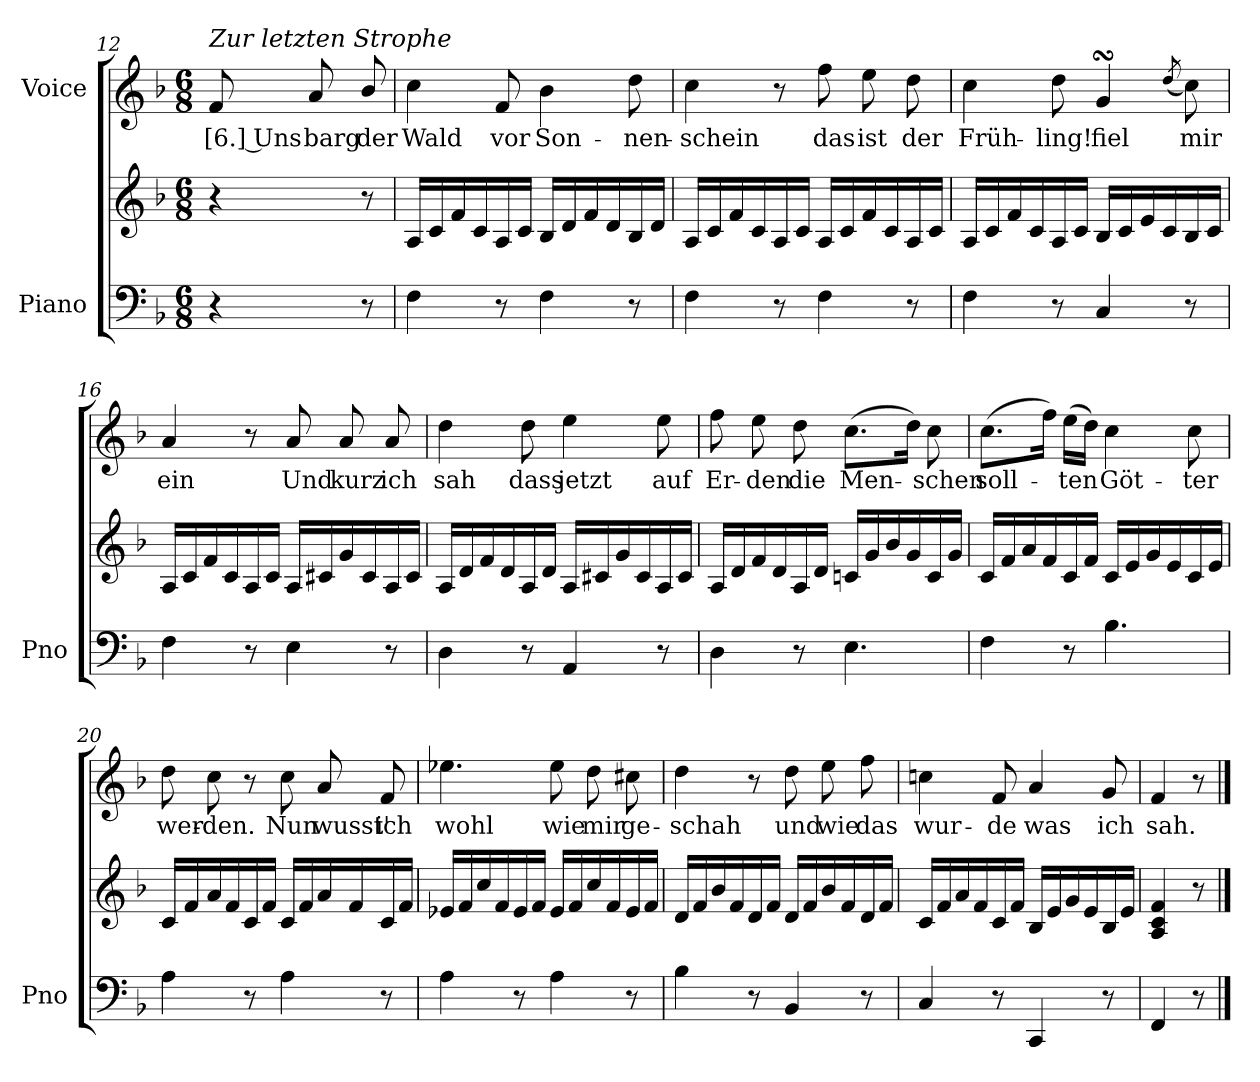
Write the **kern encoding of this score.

**kern	**kern	**kern	**text
*part2	*part2	*part1	*part1
*staff3	*staff2	*staff1	*staff1
*I"Piano	*	*I"Voice	*
*I'Pno	*	*	*
!!LO:PB:g=z
*clefF4	*clefG2	*clefG2	*
*k[b-]	*k[b-]	*k[b-]	*
*M6/8	*M6/8	*M6/8	*
=12X2	=12X2	=12X2	=12X2
!	!	!LO:TX:a:i:t=Zur letzten Strophe	!
!	!	!	!LO:LY:b
4r	4r	8f/	[6.] Uns
!	!	!	!LO:LY:b
.	.	8a/	barg
!	!	!	!LO:LY:b
8r	8r	8b-/	der
=13	=13	=13	=13
!	!	!	!LO:LY:b
4F\	16A/LL	4cc\	Wald
.	16c/	.	.
.	16f/	.	.
.	16c/	.	.
!	!	!	!LO:LY:b
8r	16A/	8f/	vor
.	16c/JJ	.	.
!	!	!	!LO:LY:b
4F\	16B-/LL	4b-\	Son-
.	16d/	.	.
.	16f/	.	.
.	16d/	.	.
!	!	!	!LO:LY:b
8r	16B-/	8dd\	-nen-
.	16d/JJ	.	.
=14	=14	=14	=14
!	!	!	!LO:LY:b
4F\	16A/LL	4cc\	-schein
.	16c/	.	.
.	16f/	.	.
.	16c/	.	.
8r	16A/	8r	.
.	16c/JJ	.	.
!	!	!	!LO:LY:b
4F\	16A/LL	8ff\	das
.	16c/	.	.
!	!	!	!LO:LY:b
.	16f/	8ee\	ist
.	16c/	.	.
!	!	!	!LO:LY:b
8r	16A/	8dd\	der
.	16c/JJ	.	.
=15	=15	=15	=15
!	!	!	!LO:LY:b
4F\	16A/LL	4cc\	Früh-
.	16c/	.	.
.	16f/	.	.
.	16c/	.	.
!	!	!	!LO:LY:b
8r	16A/	8dd\	-ling!
.	16c/JJ	.	.
!	!	!	!LO:LY:b
4C/	16B-/LL	4gsSSS/	fiel
.	16c/	.	.
.	16e/	.	.
.	16c/	.	.
.	.	(<8qdd/	.
!	!	!	!LO:LY:b
8r	16B-/	8cc\)	mir
.	16c/JJ	.	.
=16	=16	=16	=16
!	!	!	!LO:LY:b
4F\	16A/LL	4a/	ein
.	16c/	.	.
.	16f/	.	.
.	16c/	.	.
8r	16A/	8r	.
.	16c/JJ	.	.
!	!	!	!LO:LY:b
4E\	16A/LL	8a/	Und
.	16c#X/	.	.
!	!	!	!LO:LY:b
.	16g/	8a/	kurz
.	16c#/	.	.
!	!	!	!LO:LY:b
8r	16A/	8a/	ich
.	16c#/JJ	.	.
!!LO:LB:g=z
=17	=17	=17	=17
!	!	!	!LO:LY:b
4D\	16A/LL	4dd\	sah
.	16d/	.	.
.	16f/	.	.
.	16d/	.	.
!	!	!	!LO:LY:b
8r	16A/	8dd\	dass
.	16d/JJ	.	.
!	!	!	!LO:LY:b
4AA/	16A/LL	4ee\	jetzt
.	16c#X/	.	.
.	16g/	.	.
.	16c#/	.	.
!	!	!	!LO:LY:b
8r	16A/	8ee\	auf
.	16c#/JJ	.	.
=18	=18	=18	=18
!	!	!	!LO:LY:b
4D\	16A/LL	8ff\	Er-
.	16d/	.	.
!	!	!	!LO:LY:b
.	16f/	8ee\	-den
.	16d/	.	.
!	!	!	!LO:LY:b
8r	16A/	8dd\	die
.	16d/JJ	.	.
!	!	!	!LO:LY:b
4.E\	16cn/LL	(>8.cc\L	Men-
.	16g/	.	.
.	16b-/	.	.
.	16g/	16dd\Jk)	.
!	!	!	!LO:LY:b
.	16c/	8cc\	-schen
.	16g/JJ	.	.
=19	=19	=19	=19
!	!	!	!LO:LY:b
4F\	16c/LL	(>8.cc\L	soll-
.	16f/	.	.
.	16a/	.	.
.	16f/	16ff\Jk)	.
!	!	!	!LO:LY:b
8r	16c/	(>16ee\LL	-ten
.	16f/JJ	16dd\JJ)	.
!	!	!	!LO:LY:b
4.B-\	16c/LL	4cc\	Göt-
.	16e/	.	.
.	16g/	.	.
.	16e/	.	.
!	!	!	!LO:LY:b
.	16c/	8cc\	-ter
.	16e/JJ	.	.
=20	=20	=20	=20
!	!	!	!LO:LY:b
4A\	16c/LL	8dd\	wer-
.	16f/	.	.
!	!	!	!LO:LY:b
.	16a/	8cc\	-den.
.	16f/	.	.
8r	16c/	8r	.
.	16f/JJ	.	.
!	!	!	!LO:LY:b
4A\	16c/LL	8cc\	Nun
.	16f/	.	.
!	!	!	!LO:LY:b
.	16a/	8a/	wusst'
.	16f/	.	.
!	!	!	!LO:LY:b
8r	16c/	8f/	ich
.	16f/JJ	.	.
!!LO:LB:g=z
=21	=21	=21	=21
!	!	!	!LO:LY:b
4A\	16e-X/LL	4.ee-X\	wohl
.	16f/	.	.
.	16cc/	.	.
.	16f/	.	.
8r	16e-/	.	.
.	16f/JJ	.	.
!	!	!	!LO:LY:b
4A\	16e-/LL	8ee-\	wie
.	16f/	.	.
!	!	!	!LO:LY:b
.	16cc/	8dd\	mir
.	16f/	.	.
!	!	!	!LO:LY:b
8r	16e-/	8cc#X\	ge-
.	16f/JJ	.	.
=22	=22	=22	=22
!	!	!	!LO:LY:b
4B-\	16d/LL	4dd\	-schah
.	16f/	.	.
.	16b-/	.	.
.	16f/	.	.
8r	16d/	8r	.
.	16f/JJ	.	.
!	!	!	!LO:LY:b
4BB-/	16d/LL	8dd\	und
.	16f/	.	.
!	!	!	!LO:LY:b
.	16b-/	8ee\	wie
.	16f/	.	.
!	!	!	!LO:LY:b
8r	16d/	8ff\	das
.	16f/JJ	.	.
=23	=23	=23	=23
!	!	!	!LO:LY:b
4C/	16c/LL	4ccn\	wur-
.	16f/	.	.
.	16a/	.	.
.	16f/	.	.
!	!	!	!LO:LY:b
8r	16c/	8f/	-de
.	16f/JJ	.	.
!	!	!	!LO:LY:b
4CC/	16B-/LL	4a/	was
.	16e/	.	.
.	16g/	.	.
.	16e/	.	.
!	!	!	!LO:LY:b
8r	16B-/	8g/	ich
.	16e/JJ	.	.
=24	=24	=24	=24
!	!	!	!LO:LY:b
4FF/	4A/ 4c/ 4f/	4f/	sah.
8r	8r	8r	.
==	==	==	==
*-	*-	*-	*-
